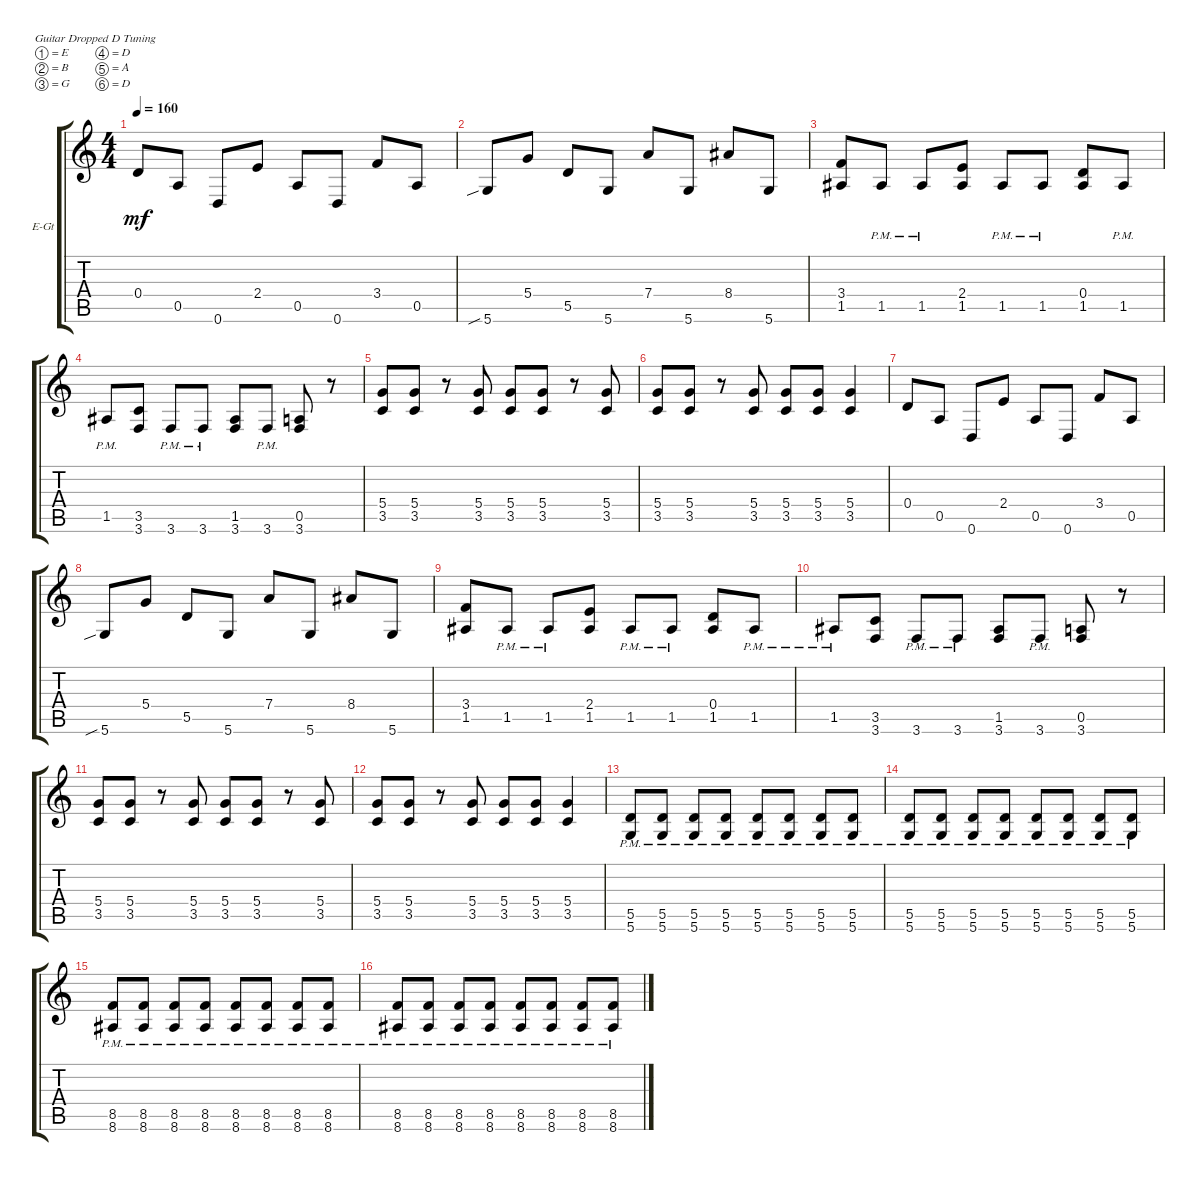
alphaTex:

\defaultSystemsLayout 4
\bracketExtendMode groupsimilarinstruments
\firstSystemTrackNameOrientation horizontal
\otherSystemsTrackNameOrientation horizontal
\track ("Electric Guitar" "E-Gt") {instrument distortionguitar}
\staff {score tabs}
\tuning (E4 B3 G3 D3 A2 D2)
\ts (4 4)
\tempo 160
\clef g2
\scale
0.322751
\ks c
0.4.8{dy mf} 0.5.8 0.6.8 2.4.8 0.5.8 0.6.8 3.4.8 0.5.8 |
\scale
0.322751 5.6{sib}.8 5.4.8 5.5.8 5.6.8 7.4.8 5.6.8 8.4.8 5.6.8 |
\scale
0.333333 (1.5 3.4).8 1.5{pm}.8 1.5{pm}.8 (1.5 2.4).8 1.5{pm}.8 1.5{pm}.8 (0.4 1.5).8 1.5{pm}.8 |
\scale
0.333333 1.5{pm}.8 (3.6 3.5).8 3.6{pm}.8 3.6{pm}.8 (1.5 3.6).8 3.6{pm}.8 (0.5 3.6).8 r.8 |
\scale
0.333333 (3.5 5.4).8 (3.5 5.4).8 r.8 (3.5 5.4).8 (3.5 5.4).8 (3.5 5.4).8 r.8 (3.5 5.4).8 |
\scale
0.333333 (3.5 5.4).8 (3.5 5.4).8 r.8 (3.5 5.4).8 (3.5 5.4).8 (3.5 5.4).8 (3.5 5.4).4 |
\scale
0.333333 0.4.8 0.5.8 0.6.8 2.4.8 0.5.8 0.6.8 3.4.8 0.5.8 |
\scale
0.333333 5.6{sib}.8 5.4.8 5.5.8 5.6.8 7.4.8 5.6.8 8.4.8 5.6.8 |
\scale
0.333333 (1.5 3.4).8 1.5{pm}.8 1.5{pm}.8 (1.5 2.4).8 1.5{pm}.8 1.5{pm}.8 (0.4 1.5).8 1.5{pm}.8 |
\scale
0.333333 1.5{pm}.8 (3.6 3.5).8 3.6{pm}.8 3.6{pm}.8 (1.5 3.6).8 3.6{pm}.8 (0.5 3.6).8 r.8 |
\scale
0.333333 (3.5 5.4).8 (3.5 5.4).8 r.8 (3.5 5.4).8 (3.5 5.4).8 (3.5 5.4).8 r.8 (3.5 5.4).8 |
\scale
0.333333 (3.5 5.4).8 (3.5 5.4).8 r.8 (3.5 5.4).8 (3.5 5.4).8 (3.5 5.4).8 (3.5 5.4).4 |
\scale
0.333333 (5.6{pm} 5.5{pm}).8 (5.6{pm} 5.5{pm}).8 (5.6{pm} 5.5{pm}).8 (5.6{pm} 5.5{pm}).8 (5.6{pm} 5.5{pm}).8 (5.6{pm} 5.5{pm}).8 (5.6{pm} 5.5{pm}).8 (5.6{pm} 5.5{pm}).8 |
\scale
0.333333 (5.6{pm} 5.5{pm}).8 (5.6{pm} 5.5{pm}).8 (5.6{pm} 5.5{pm}).8 (5.6{pm} 5.5{pm}).8 (5.6{pm} 5.5{pm}).8 (5.6{pm} 5.5{pm}).8 (5.6{pm} 5.5{pm}).8 (5.6{pm} 5.5{pm}).8 |
\scale
0.333333 (8.6{pm} 8.5{pm}).8 (8.6{pm} 8.5{pm}).8 (8.6{pm} 8.5{pm}).8 (8.6{pm} 8.5{pm}).8 (8.6{pm} 8.5{pm}).8 (8.6{pm} 8.5{pm}).8 (8.6{pm} 8.5{pm}).8 (8.6{pm} 8.5{pm}).8 |
\scale
0.333333 (8.6{pm} 8.5{pm}).8 (8.6{pm} 8.5{pm}).8 (8.6{pm} 8.5{pm}).8 (8.6{pm} 8.5{pm}).8 (8.6{pm} 8.5{pm}).8 (8.6{pm} 8.5{pm}).8 (8.6{pm} 8.5{pm}).8 (8.6{pm} 8.5{pm}).8
